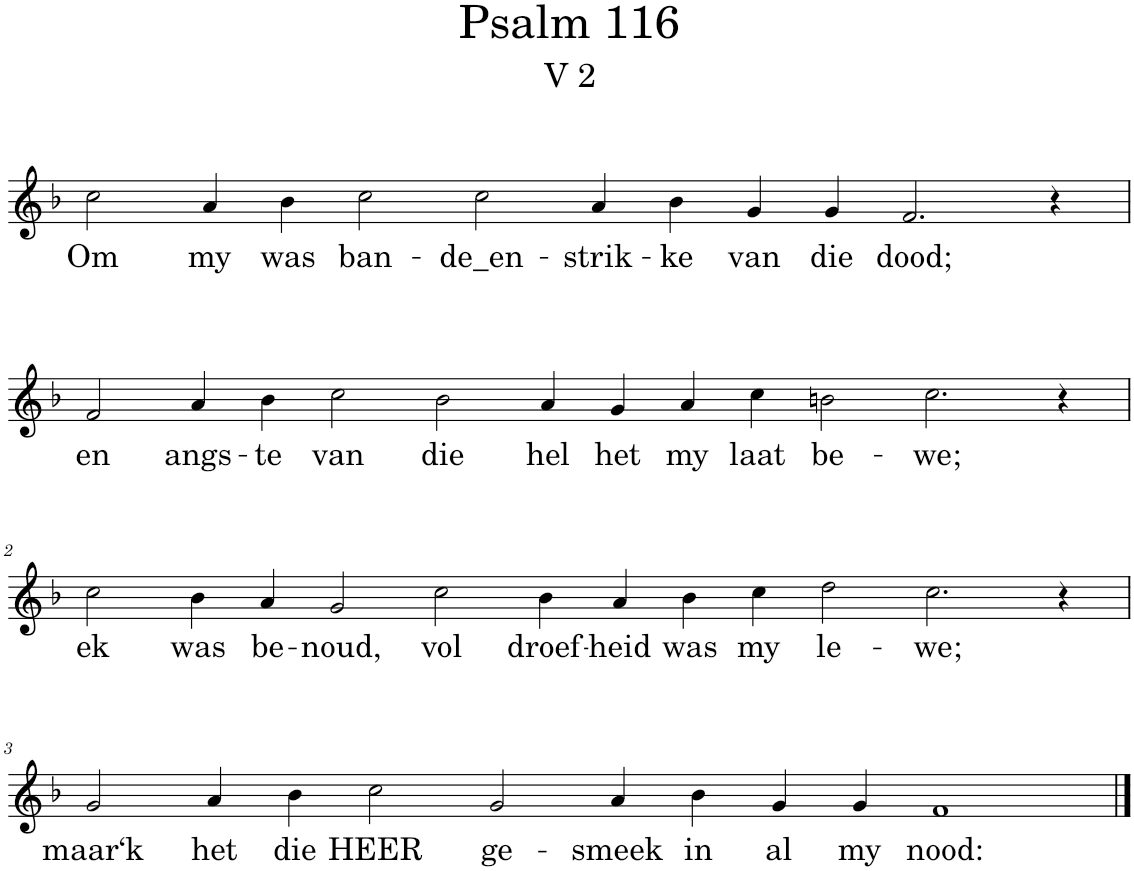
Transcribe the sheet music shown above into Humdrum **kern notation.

**kern	**text
*part1	*part1
*staff1	*staff1
*I"Pipe Organ	*
*I'Org.	*
*clefG2	*
*k[b-]	*
*M18/4	*
=	=
!	!LO:LY:b
2cc\	Om
!	!LO:LY:b
4a/	my
!	!LO:LY:b
4b-\	was
!	!LO:LY:b
2cc\	ban-
!	!LO:LY:b
2cc\	-de_en-
!	!LO:LY:b
4a/	-strik-
!	!LO:LY:b
4b-\	-ke
!	!LO:LY:b
4g/	van
!	!LO:LY:b
4g/	die
!	!LO:LY:b
2.f/	dood;
4r	.
!!LO:LB:g=z
=1	=1
!	!LO:LY:b
2f/	en
!	!LO:LY:b
4a/	angs-
!	!LO:LY:b
4b-\	-te
!	!LO:LY:b
2cc\	van
!	!LO:LY:b
2b-\	die
!	!LO:LY:b
4a/	hel
!	!LO:LY:b
4g/	het
!	!LO:LY:b
4a/	my
!	!LO:LY:b
4cc\	laat
!	!LO:LY:b
2bn\	be-
!	!LO:LY:b
2.cc\	-we;
4r	.
!!LO:LB:g=z
=2	=2
!	!LO:LY:b
2cc\	ek
!	!LO:LY:b
4b-\	was
!	!LO:LY:b
4a/	be-
!	!LO:LY:b
2g/	-noud,
!	!LO:LY:b
2cc\	vol
!	!LO:LY:b
4b-\	droef-
!	!LO:LY:b
4a/	-heid
!	!LO:LY:b
4b-\	was
!	!LO:LY:b
4cc\	my
!	!LO:LY:b
2dd\	le-
!	!LO:LY:b
2.cc\	-we;
4r	.
!!LO:LB:g=z
=3	=3
*M16/4	*
!	!LO:LY:b
2g/	maar‘k
!	!LO:LY:b
4a/	het
!	!LO:LY:b
4b-\	die
!	!LO:LY:b
2cc\	HEER
!	!LO:LY:b
2g/	ge-
!	!LO:LY:b
4a/	-smeek
!	!LO:LY:b
4b-\	in
!	!LO:LY:b
4g/	al
!	!LO:LY:b
4g/	my
!	!LO:LY:b
1f	nood:
==	==
*-	*-
